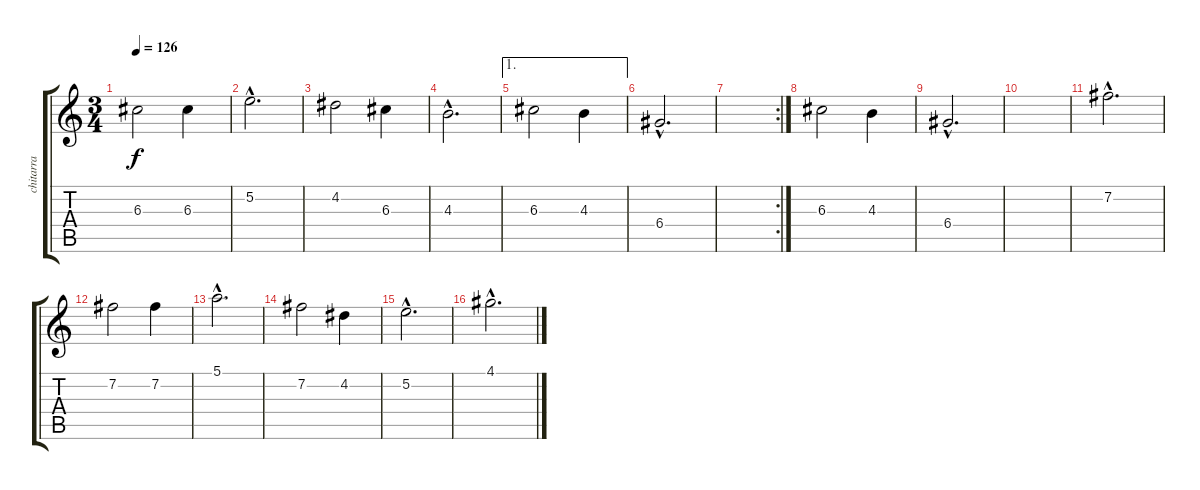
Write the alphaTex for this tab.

\track ("chitarra" "chitarra") {instrument overdrivenguitar}
\staff {score tabs}
\tuning (E4 B3 G3 D3 A2 E2) {hide}
\ts (3 4)
\tempo 126
\clef g2
\ks c
6.3.2{dy f} 6.3.4 |
5.2{hac}.2{d} |
4.2.2 6.3.4 |
4.3{hac}.2{d} |
\ae 1
6.3.2 4.3.4 |
6.4{hac}.2{d} |
\rc 2
|
6.3.2 4.3.4 |
6.4{hac}.2{d} |
|
7.2{hac}.2{d} |
7.2.2 7.2.4 |
5.1{hac}.2{d} |
7.2.2 4.2.4 |
5.2{hac}.2{d} |
4.1{hac}.2{d}
